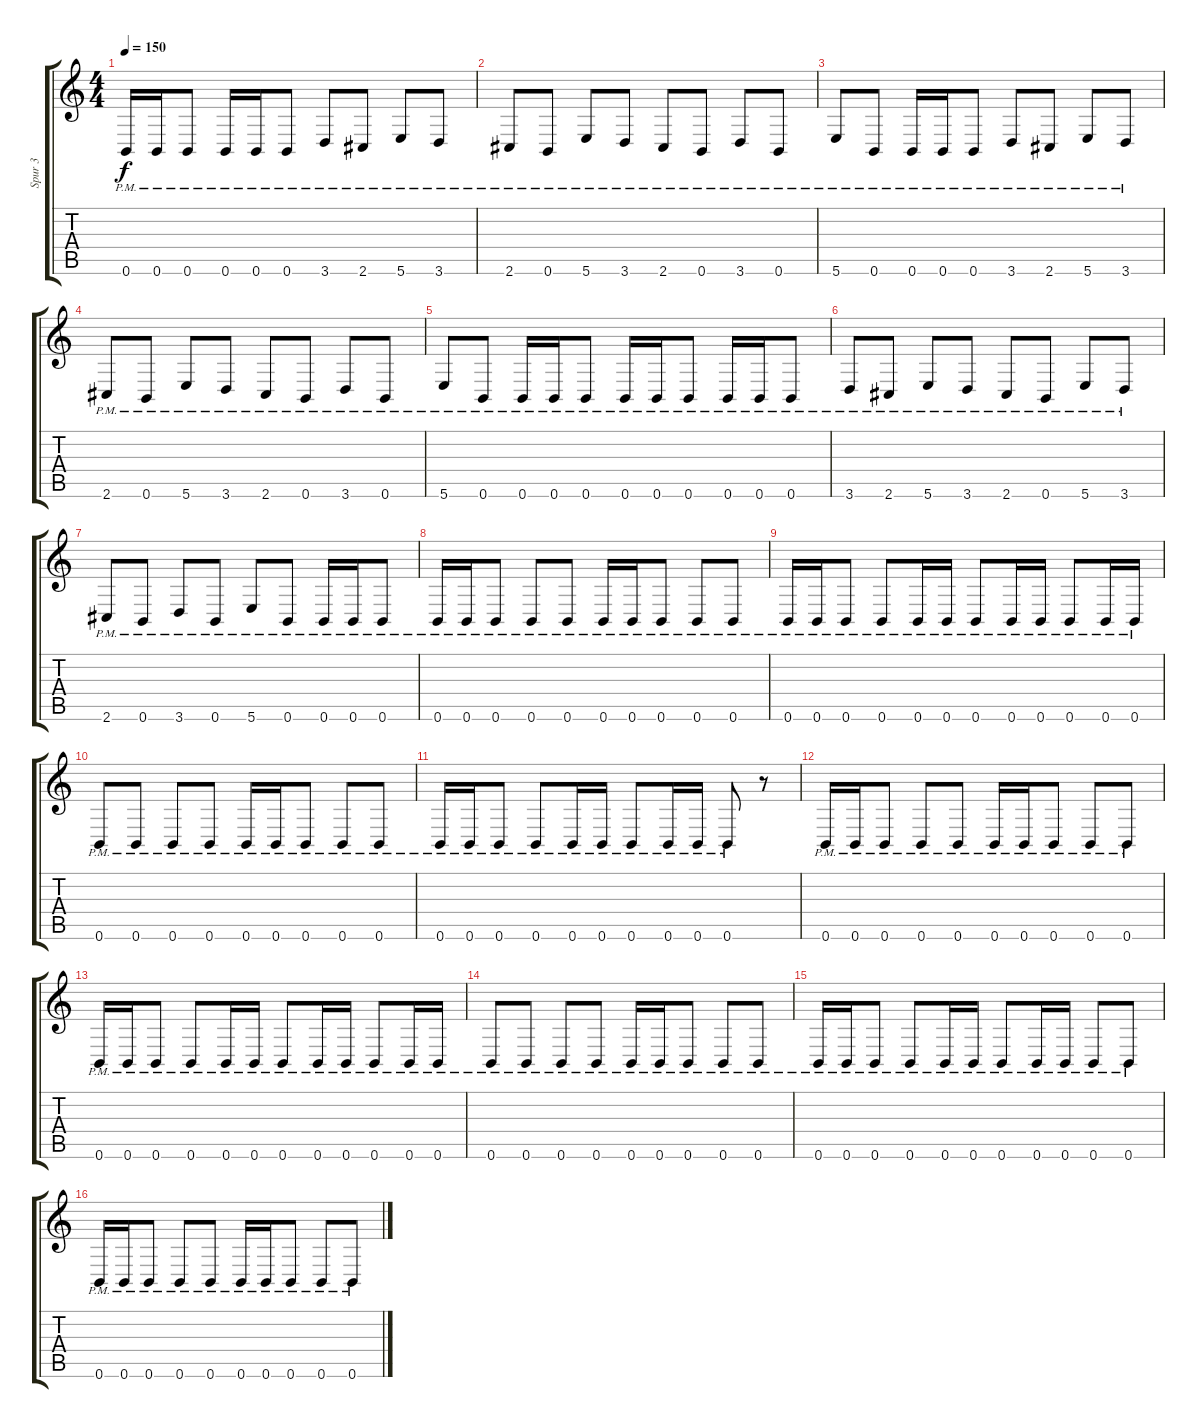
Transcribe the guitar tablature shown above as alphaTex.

\track ("Spur 3" "Spur 3") {instrument distortionguitar}
\staff {score tabs}
\tuning (Db4 Ab3 E3 B2 Gb2 B1) {hide}
\ts (4 4)
\tempo 150
\clef g2
\ks c
0.6{pm}.16{dy f} 0.6{pm}.16 0.6{pm}.8 0.6{pm}.16 0.6{pm}.16 0.6{pm}.8 3.6{pm}.8 2.6{pm}.8 5.6{pm}.8 3.6{pm}.8 |
2.6{pm}.8 0.6{pm}.8 5.6{pm}.8 3.6{pm}.8 2.6{pm}.8 0.6{pm}.8 3.6{pm}.8 0.6{pm}.8 |
5.6{pm}.8 0.6{pm}.8 0.6{pm}.16 0.6{pm}.16 0.6{pm}.8 3.6{pm}.8 2.6{pm}.8 5.6{pm}.8 3.6{pm}.8 |
2.6{pm}.8 0.6{pm}.8 5.6{pm}.8 3.6{pm}.8 2.6{pm}.8 0.6{pm}.8 3.6{pm}.8 0.6{pm}.8 |
5.6{pm}.8 0.6{pm}.8 0.6{pm}.16 0.6{pm}.16 0.6{pm}.8 0.6{pm}.16 0.6{pm}.16 0.6{pm}.8 0.6{pm}.16 0.6{pm}.16 0.6{pm}.8 |
3.6{pm}.8 2.6{pm}.8 5.6{pm}.8 3.6{pm}.8 2.6{pm}.8 0.6{pm}.8 5.6{pm}.8 3.6{pm}.8 |
2.6{pm}.8 0.6{pm}.8 3.6{pm}.8 0.6{pm}.8 5.6{pm}.8 0.6{pm}.8 0.6{pm}.16 0.6{pm}.16 0.6{pm}.8 |
0.6{pm}.16 0.6{pm}.16 0.6{pm}.8 0.6{pm}.8 0.6{pm}.8 0.6{pm}.16 0.6{pm}.16 0.6{pm}.8 0.6{pm}.8 0.6{pm}.8 |
0.6{pm}.16 0.6{pm}.16 0.6{pm}.8 0.6{pm}.8 0.6{pm}.16 0.6{pm}.16 0.6{pm}.8 0.6{pm}.16 0.6{pm}.16 0.6{pm}.8 0.6{pm}.16 0.6{pm}.16 |
0.6{pm}.8 0.6{pm}.8 0.6{pm}.8 0.6{pm}.8 0.6{pm}.16 0.6{pm}.16 0.6{pm}.8 0.6{pm}.8 0.6{pm}.8 |
0.6{pm}.16 0.6{pm}.16 0.6{pm}.8 0.6{pm}.8 0.6{pm}.16 0.6{pm}.16 0.6{pm}.8 0.6{pm}.16 0.6{pm}.16 0.6{pm}.8 r.8 |
0.6{pm}.16 0.6{pm}.16 0.6{pm}.8 0.6{pm}.8 0.6{pm}.8 0.6{pm}.16 0.6{pm}.16 0.6{pm}.8 0.6{pm}.8 0.6{pm}.8 |
0.6{pm}.16 0.6{pm}.16 0.6{pm}.8 0.6{pm}.8 0.6{pm}.16 0.6{pm}.16 0.6{pm}.8 0.6{pm}.16 0.6{pm}.16 0.6{pm}.8 0.6{pm}.16 0.6{pm}.16 |
0.6{pm}.8 0.6{pm}.8 0.6{pm}.8 0.6{pm}.8 0.6{pm}.16 0.6{pm}.16 0.6{pm}.8 0.6{pm}.8 0.6{pm}.8 |
0.6{pm}.16 0.6{pm}.16 0.6{pm}.8 0.6{pm}.8 0.6{pm}.16 0.6{pm}.16 0.6{pm}.8 0.6{pm}.16 0.6{pm}.16 0.6{pm}.8 0.6{pm}.8 |
0.6{pm}.16 0.6{pm}.16 0.6{pm}.8 0.6{pm}.8 0.6{pm}.8 0.6{pm}.16 0.6{pm}.16 0.6{pm}.8 0.6{pm}.8 0.6{pm}.8
